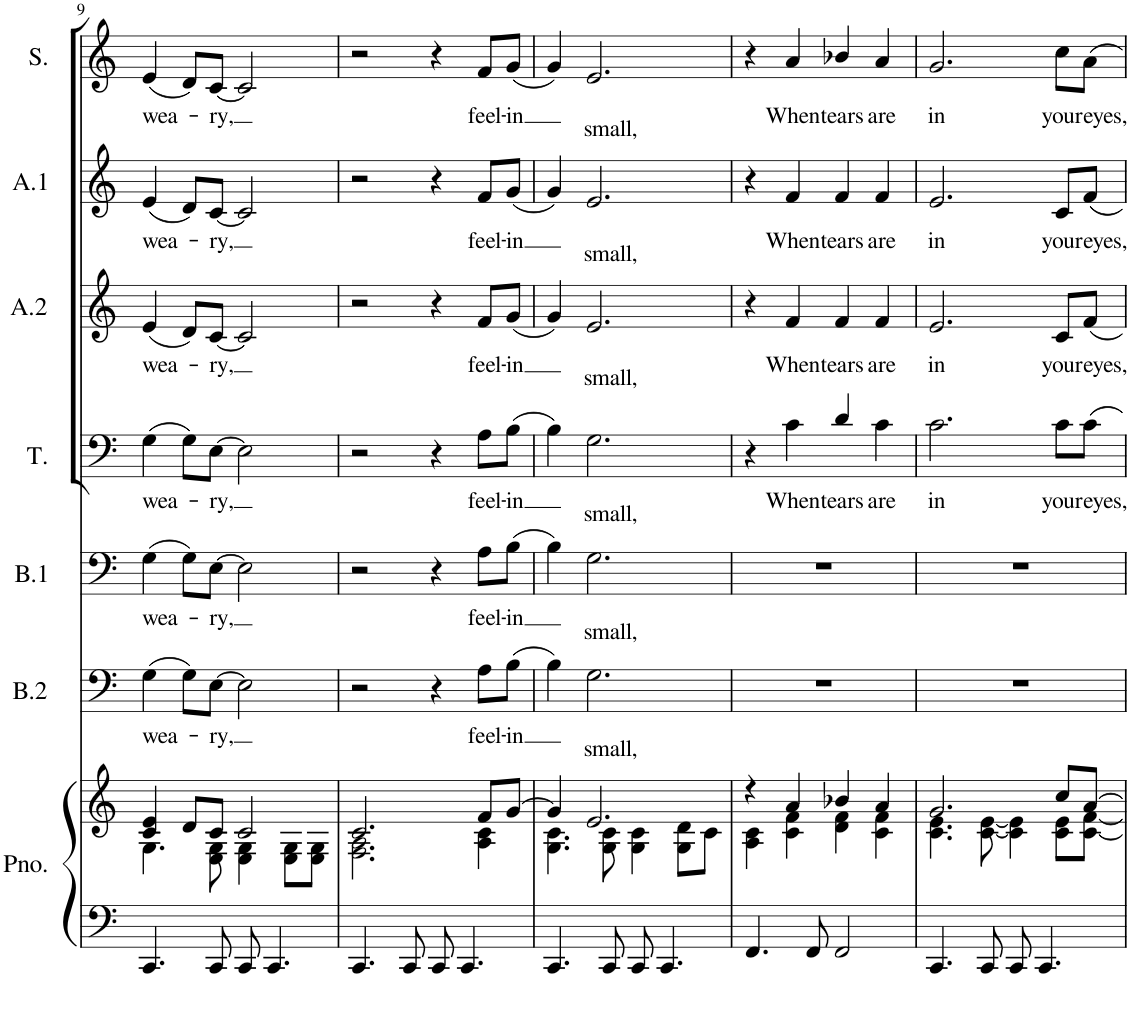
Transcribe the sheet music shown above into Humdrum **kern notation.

**kern	**kern	**kern	**text	**kern	**text	**kern	**text	**kern	**text	**kern	**text	**kern	**text
*part7	*part7	*part6	*part6	*part5	*part5	*part4	*part4	*part3	*part3	*part2	*part2	*part1	*part1
*staff8	*staff7	*staff6	*staff6	*staff5	*staff5	*staff4	*staff4	*staff3	*staff3	*staff2	*staff2	*staff1	*staff1
*I"Piano	*	*I"Bas 2	*	*I"Bas 1	*	*I"Tenor	*	*I"Alt 2	*	*I"Alt 1	*	*I"Sopraan	*
*I'Pno.	*	*I'B.2	*	*I'B.1	*	*I'T.	*	*I'A.2	*	*I'A.1	*	*I'S.	*
!!LO:PB:g=z
*clefF4	*clefG2	*clefF4	*	*clefF4	*	*clefF4	*	*clefG2	*	*clefG2	*	*clefG2	*
*	*	*Trd7c12	*	*	*	*	*	*	*	*	*	*	*
*k[]	*k[]	*k[]	*	*k[]	*	*k[]	*	*k[]	*	*k[]	*	*k[]	*
*M4/4	*M4/4	*M4/4	*	*M4/4	*	*M4/4	*	*M4/4	*	*M4/4	*	*M4/4	*
=9	=9	=9	=9	=9	=9	=9	=9	=9	=9	=9	=9	=9	=9
*	*^	*	*	*	*	*	*	*	*	*	*	*	*
!	!	!	!	!LO:LY:b	!	!LO:LY:b	!	!LO:LY:b	!	!LO:LY:b	!	!LO:LY:b	!	!LO:LY:b
4.CC/	4c/ 4e/	4.G\	(4G\	wea-	(4G\	wea-	(4G\	wea-	(4e/	wea-	(4e/	wea-	(4e/	wea-
.	8d/L	.	8G\L)	.	8G\L)	.	8G\L)	.	8d/L)	.	8d/L)	.	8d/L)	.
!	!	!	!	!LO:LY:b	!	!LO:LY:b	!	!LO:LY:b	!	!LO:LY:b	!	!LO:LY:b	!	!LO:LY:b
8CC/	8c/J	8E\ 8G\	[8E\J	-ry,	[8E\J	-ry,	[8E\J	-ry,	[8c/J	-ry,	[8c/J	-ry,	[8c/J	-ry,
8CC/	2c/	4E\ 4G\	2E\]	.	2E\]	.	2E\]	.	2c/]	.	2c/]	.	2c/]	.
4.CC/	.	.	.	.	.	.	.	.	.	.	.	.	.	.
.	.	8E\ 8G\L	.	.	.	.	.	.	.	.	.	.	.	.
.	.	8E\ 8G\J	.	.	.	.	.	.	.	.	.	.	.	.
=10	=10	=10	=10	=10	=10	=10	=10	=10	=10	=10	=10	=10	=10	=10
4.CC/	2.c/	2.F\ 2.A\	2r	.	2r	.	2r	.	2r	.	2r	.	2r	.
8CC/	.	.	.	.	.	.	.	.	.	.	.	.	.	.
8CC/	.	.	4r	.	4r	.	4r	.	4r	.	4r	.	4r	.
4.CC/	.	.	.	.	.	.	.	.	.	.	.	.	.	.
!	!	!	!	!LO:LY:b	!	!LO:LY:b	!	!LO:LY:b	!	!LO:LY:b	!	!LO:LY:b	!	!LO:LY:b
.	8f/L	4A\ 4c\	8A\L	feel-	8A\L	feel-	8A\L	feel-	8f/L	feel-	8f/L	feel-	8f/L	feel-
!	!	!	!	!LO:LY:b	!	!LO:LY:b	!	!LO:LY:b	!	!LO:LY:b	!	!LO:LY:b	!	!LO:LY:b
.	[8g/J	.	(8B\J	-in	(8B\J	-in	(8B\J	-in	(8g/J	-in	(8g/J	-in	(8g/J	-in
=11	=11	=11	=11	=11	=11	=11	=11	=11	=11	=11	=11	=11	=11	=11
4.CC/	4g/]	4.G\ 4.c\	4B\)	.	4B\)	.	4B\)	.	4g/)	.	4g/)	.	4g/)	.
!	!	!	!	!LO:LY:b	!	!LO:LY:b	!	!LO:LY:b	!	!LO:LY:b	!	!LO:LY:b	!	!LO:LY:b
.	2.e/	.	2.G\	small,	2.G\	small,	2.G\	small,	2.e/	small,	2.e/	small,	2.e/	small,
8CC/	.	8G\ 8c\	.	.	.	.	.	.	.	.	.	.	.	.
8CC/	.	4G\ 4c\	.	.	.	.	.	.	.	.	.	.	.	.
4.CC/	.	.	.	.	.	.	.	.	.	.	.	.	.	.
.	.	8G\ 8d\L	.	.	.	.	.	.	.	.	.	.	.	.
.	.	8c\J	.	.	.	.	.	.	.	.	.	.	.	.
=12	=12	=12	=12	=12	=12	=12	=12	=12	=12	=12	=12	=12	=12	=12
4.FF/	4r	4A\ 4c\	1r	.	1r	.	4r	.	4r	.	4r	.	4r	.
!	!	!	!	!	!	!	!	!LO:LY:b	!	!LO:LY:b	!	!LO:LY:b	!	!LO:LY:b
.	4a/	4c\ 4f\	.	.	.	.	4c\	When	4f/	When	4f/	When	4a/	When
8FF/	.	.	.	.	.	.	.	.	.	.	.	.	.	.
!	!	!	!	!	!	!	!	!LO:LY:b	!	!LO:LY:b	!	!LO:LY:b	!	!LO:LY:b
2FF/	4b-X/	4d\ 4f\	.	.	.	.	4d/	tears	4f/	tears	4f/	tears	4b-X/	tears
!	!	!	!	!	!	!	!	!LO:LY:b	!	!LO:LY:b	!	!LO:LY:b	!	!LO:LY:b
.	4a/	4c\ 4f\	.	.	.	.	4c\	are	4f/	are	4f/	are	4a/	are
=13	=13	=13	=13	=13	=13	=13	=13	=13	=13	=13	=13	=13	=13	=13
!	!	!	!	!	!	!	!	!LO:LY:b	!	!LO:LY:b	!	!LO:LY:b	!	!LO:LY:b
4.CC/	2.g/	4.c\ 4.e\	1r	.	1r	.	2.c\	in	2.e/	in	2.e/	in	2.g/	in
8CC/	.	[8c\ [8e\	.	.	.	.	.	.	.	.	.	.	.	.
8CC/	.	4c\] 4e\]	.	.	.	.	.	.	.	.	.	.	.	.
4.CC/	.	.	.	.	.	.	.	.	.	.	.	.	.	.
!	!	!	!	!	!	!	!	!LO:LY:b	!	!LO:LY:b	!	!LO:LY:b	!	!LO:LY:b
.	8cc/L	8c\ 8e\L	.	.	.	.	8c\L	your	8c/L	your	8c/L	your	8cc\L	your
!	!	!	!	!	!	!	!	!LO:LY:b	!	!LO:LY:b	!	!LO:LY:b	!	!LO:LY:b
.	[8a/J	[8c\ [8f\J	.	.	.	.	8c\J	eyes,	8f/J	eyes,	8f/J	eyes,	8a\J	eyes,
*	*v	*v	*	*	*	*	*	*	*	*	*	*	*	*
=	=	=	=	=	=	=	=	=	=	=	=	=	=
*-	*-	*-	*-	*-	*-	*-	*-	*-	*-	*-	*-	*-	*-
